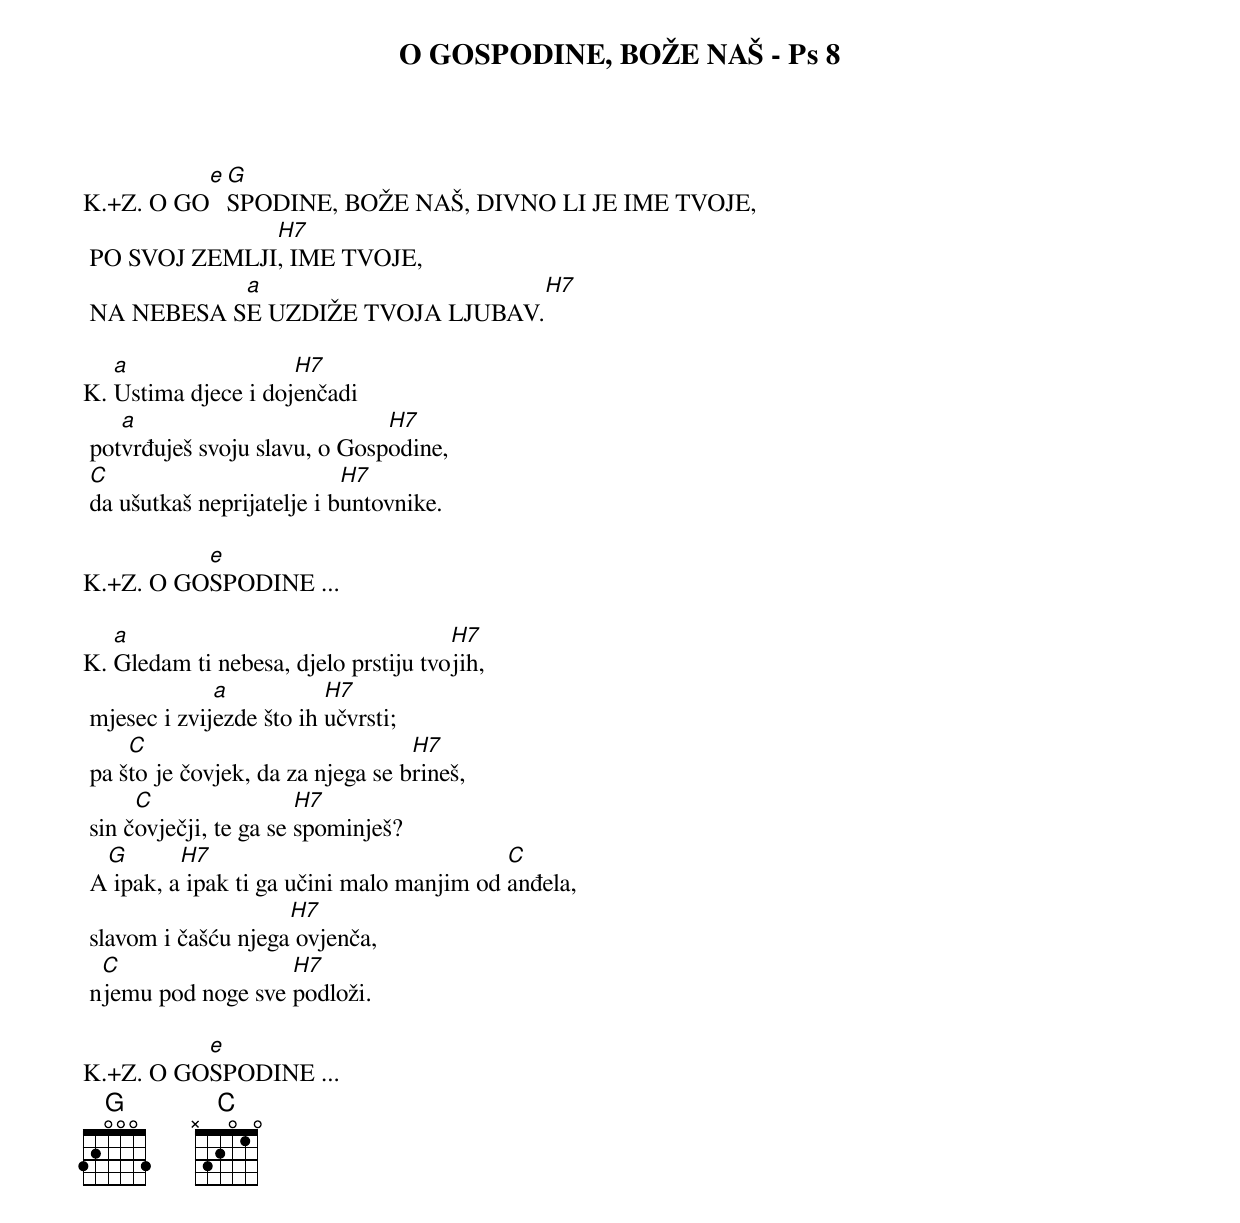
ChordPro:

{title: O GOSPODINE, BOŽE NAŠ - Ps 8}

K.+Z.	O GO[e][G]SPODINE, BOŽE NAŠ, DIVNO LI JE IME TVOJE,
	PO SVOJ ZEMLJI[H7], IME TVOJE,
	NA NEBESA S[a]E UZDIŽE TVOJA LJUBAV.[H7]

K.	[a]Ustima djece i doj[H7]enčadi
	pot[a]vrđuješ svoju slavu, o Gosp[H7]odine,
	[C]da ušutkaš neprijatelje i b[H7]untovnike.

K.+Z.	O GO[e]SPODINE ...

K.	[a]Gledam ti nebesa, djelo prstiju tvo[H7]jih,
	mjesec i zvij[a]ezde što ih [H7]učvrsti;
	pa š[C]to je čovjek, da za njega se b[H7]rineš,
	sin č[C]ovječji, te ga se [H7]spominješ?
	A[G] ipak, a[H7] ipak ti ga učini malo manjim od [C]anđela,
	slavom i čašću njega[H7] ovjenča,
	n[C]jemu pod noge sve [H7]podloži.

K.+Z.	O GO[e]SPODINE ...
